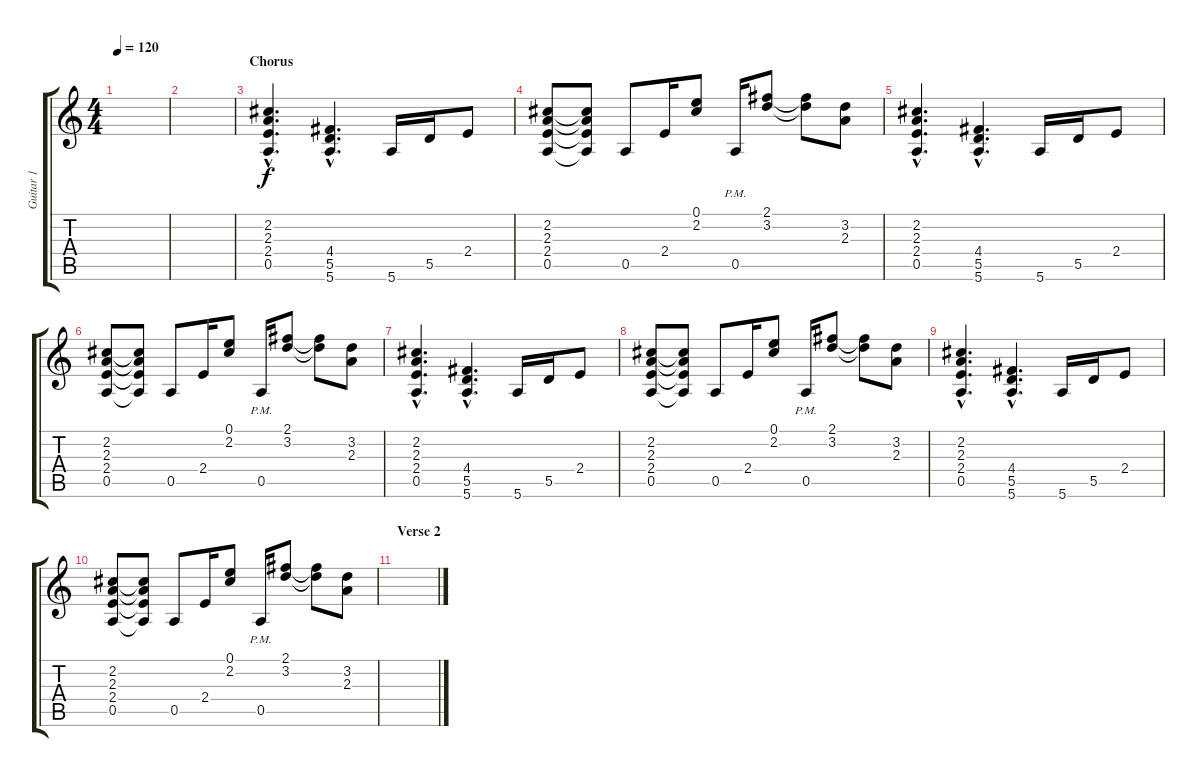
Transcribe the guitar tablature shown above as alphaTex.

\track ("Guitar 1" "Guitar 1") {instrument distortionguitar}
\staff {score tabs}
\tuning (E4 B3 G3 D3 A2 E2) {hide}
\ts (4 4)
\tempo 120
\clef g2
\ks c
|
|
\section ("" "Chorus")
(2.2{hac} 2.3{hac} 2.4{hac} 0.5{hac}).4{d} (4.4{hac} 5.5{hac} 5.6{hac}).4{d} 5.6.16 5.5.16 2.4.8 |
(2.2 2.3 2.4 0.5).8 (2.2{t} 2.3{t} 2.4{t} 0.5{t}).8 0.5.8 2.4.16 (0.1 2.2).8 0.5{pm}.16 (2.1 3.2).8 (2.1{t} 3.2{t}).8 (3.2 2.3).8 |
(2.2{hac} 2.3{hac} 2.4{hac} 0.5{hac}).4{d} (4.4{hac} 5.5{hac} 5.6{hac}).4{d} 5.6.16 5.5.16 2.4.8 |
(2.2 2.3 2.4 0.5).8 (2.2{t} 2.3{t} 2.4{t} 0.5{t}).8 0.5.8 2.4.16 (0.1 2.2).8 0.5{pm}.16 (2.1 3.2).8 (2.1{t} 3.2{t}).8 (3.2 2.3).8 |
(2.2{hac} 2.3{hac} 2.4{hac} 0.5{hac}).4{d} (4.4{hac} 5.5{hac} 5.6{hac}).4{d} 5.6.16 5.5.16 2.4.8 |
(2.2 2.3 2.4 0.5).8 (2.2{t} 2.3{t} 2.4{t} 0.5{t}).8 0.5.8 2.4.16 (0.1 2.2).8 0.5{pm}.16 (2.1 3.2).8 (2.1{t} 3.2{t}).8 (3.2 2.3).8 |
(2.2{hac} 2.3{hac} 2.4{hac} 0.5{hac}).4{d} (4.4{hac} 5.5{hac} 5.6{hac}).4{d} 5.6.16 5.5.16 2.4.8 |
(2.2 2.3 2.4 0.5).8 (2.2{t} 2.3{t} 2.4{t} 0.5{t}).8 0.5.8 2.4.16 (0.1 2.2).8 0.5{pm}.16 (2.1 3.2).8 (2.1{t} 3.2{t}).8 (3.2 2.3).8 |
\section ("" "Verse 2")
